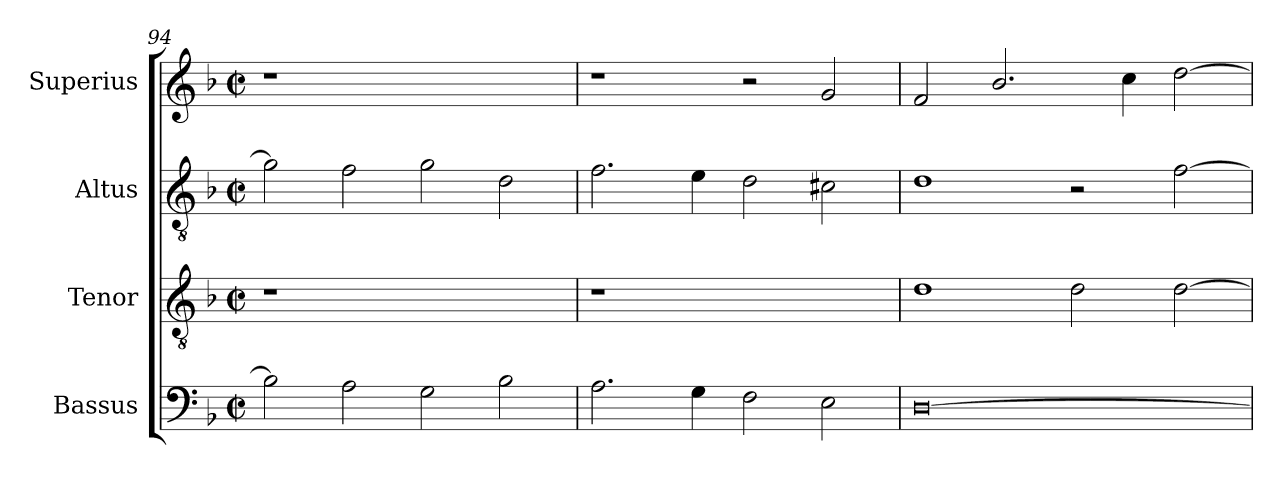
**kern	**kern	**kern	**kern
*part4	*part3	*part2	*part1
*staff4	*staff3	*staff2	*staff1
*I"Bassus	*I"Tenor	*I"Altus	*I"Superius
*I'B.	*I'T.	*	*I'S.
*clefF4	*clefGv2	*clefGv2	*clefG2
*	*ITrd7c12	*ITrd7c12	*
*k[b-]	*k[b-]	*k[b-]	*k[b-]
*F:	*F:	*F:	*F:
*M2/2	*M2/2	*M2/2	*M2/2
*met(c|)	*met(c|)	*met(c|)	*met(c|)
=94	=94	=94	=94
!	!LO:N:vis=1	!	!LO:N:vis=1
2B-i\]	1r	2Gi\]	1r
2Ai\	.	2Fi\	.
2Gi\	1ryy	2Gi\	1ryy
2B-i\	.	2Di\	.
=95	=95	=95	=95
!	!LO:N:vis=1	!	!
2.Ai\	1r	2.Fi\	1r
4Gi\	.	4Ei\	.
2Fi\	1ryy	2Di\	2r
2Ei\	.	2C#Xi\	2gi/
!!LO:LB:g=z
=96	=96	=96	=96
[<0Di	1Di	1Di	2fi/
.	.	.	2.b-i/
.	2Di\	2r	.
.	.	.	4cci\
.	[>2Di\	[>2Fi\	[>2ddi\
=	=	=	=
*-	*-	*-	*-
